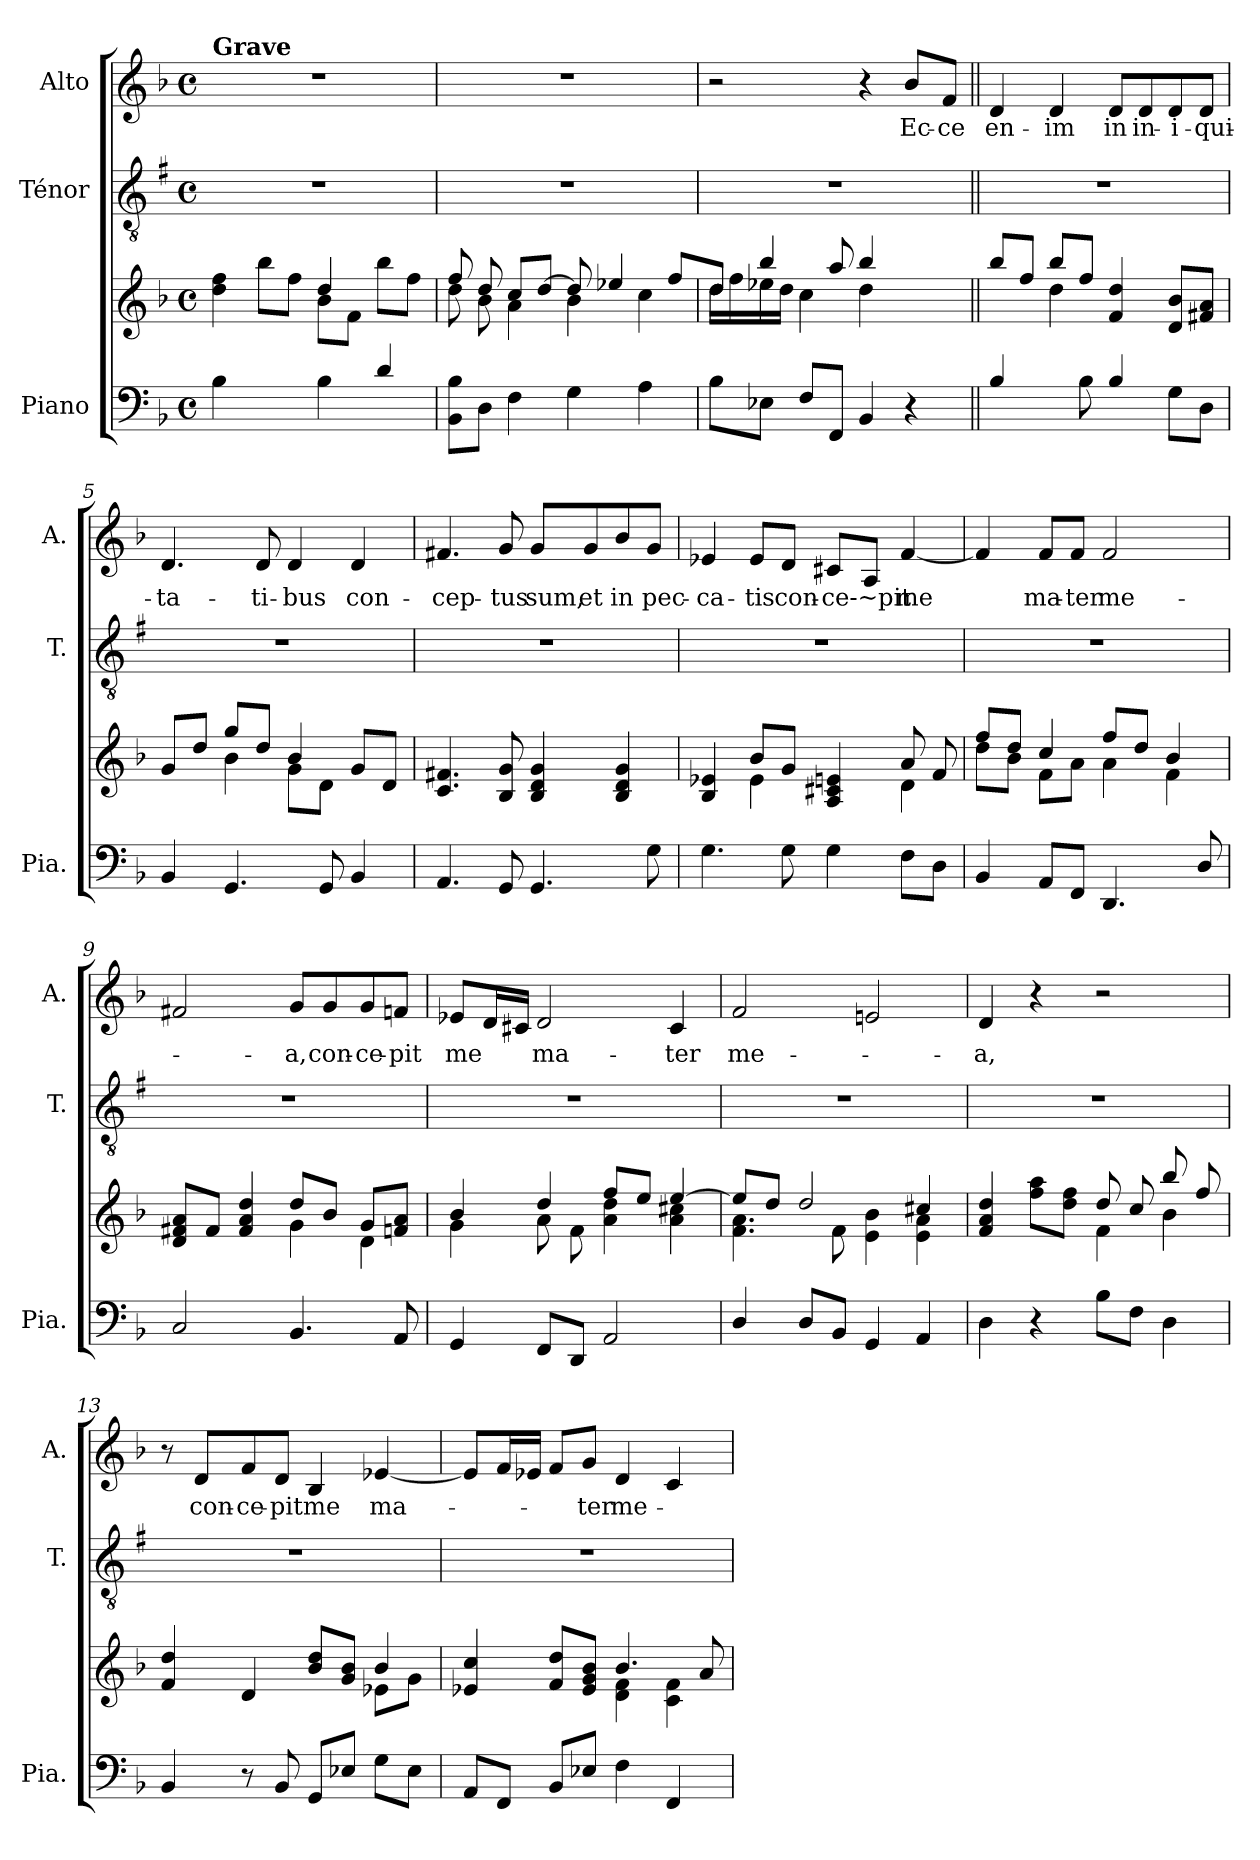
**kern	**kern	**kern	**kern	**text
*part3	*part3	*part2	*part1	*part1
*staff4	*staff3	*staff2	*staff1	*staff1
*I"Piano	*	*I"Ténor	*I"Alto	*
*I'Pia.	*	*I'T.	*I'A.	*
*clefF4	*clefG2	*clefGv2	*clefG2	*
*	*	*ITrd1c2	*	*
*k[b-]	*k[b-]	*k[b-]	*k[b-]	*
*M4/4	*M4/4	*M4/4	*M4/4	*
*met(c)	*met(c)	*met(c)	*met(c)	*
*MM60	*MM60	*MM60	*MM60	*
=1	=1	=1	=1	=1
*	*^	*	*	*
!	!	!	!	!LO:TX:a:B:t=Grave	!
4B-\	4dd\ 4ff\	2ryy	1r	1rdd	.
4ryy	8bb-\L	.	.	.	.
.	8ff\J	.	.	.	.
4B-\	8b-\L	4dd/	.	.	.
.	8f\J	.	.	.	.
4d/	8bb-\L	4ryy	.	.	.
.	8ff\J	.	.	.	.
=2	=2	=2	=2	=2	=2
8BB-\ 8B-\L	8ff/	8dd\	1r	1rdd	.
8D\J	8dd/	8b-\	.	.	.
4F\	8cc/L	4a\	.	.	.
.	[8dd/J	.	.	.	.
4G\	8dd/]	4b-\	.	.	.
.	4ee-X/	.	.	.	.
4A\	.	4cc\	.	.	.
.	8ff/L	.	.	.	.
=3	=3	=3	=3	=3	=3
8B-\L	8dd/J	16dd\LL	1r	2r	.
.	.	16ff\	.	.	.
8E-X\J	4bb-/	16ee-X\	.	.	.
.	.	16dd\JJ	.	.	.
8F/L	.	4cc\	.	.	.
8FF/J	8aa/	.	.	.	.
4BB-/	4bb-/	4dd\	.	4r	.
!	!	!	!	!	!LO:LY:b
4r	4ryy	4ryy	.	8b-/L	Ec-
!	!	!	!	!	!LO:LY:b
.	.	.	.	8f/J	-ce
=4||	=4||	=4||	=4||	=4||	=4||
!	!	!	!	!	!LO:LY:b
4B-/	8bb-/L	4ryy	1r	4d/	en-
.	8ff/J	.	.	.	.
!	!	!	!	!	!LO:LY:b
8ryy	8bb-/L	4dd\	.	4d/	-im
8B-\	8ff/J	.	.	.	.
!	!	!	!	!	!LO:LY:b
4B-/	4f/ 4dd/	2ryy	.	8d/L	in
!	!	!	!	!	!LO:LY:b
.	.	.	.	8d/	in-
!	!	!	!	!	!LO:LY:b
8G\L	8d/ 8b-/L	.	.	8d/	-i-
!	!	!	!	!	!LO:LY:b
8D\J	8f#X/ 8a/J	.	.	8d/J	-qui-
!!LO:LB:g=z
=5	=5	=5	=5	=5	=5
!	!	!	!	!	!LO:LY:b
4BB-/	8g/L	4ryy	1r	4.d/	-ta-
.	8dd/J	.	.	.	.
4.GG/	8gg/L	4b-\	.	.	.
!	!	!	!	!	!LO:LY:b
.	8dd/J	.	.	8d/	-ti-
!	!	!	!	!	!LO:LY:b
.	4b-/	8g\L	.	4d/	-bus
8GG/	.	8d\J	.	.	.
!	!	!	!	!	!LO:LY:b
4BB-/	8g/L	4ryy	.	4d/	con-
.	8d/J	.	.	.	.
*	*v	*v	*	*	*
=6	=6	=6	=6	=6
!	!	!	!	!LO:LY:b
4.AA/	4.c/ 4.f#X/	1r	4.f#X/	-cep-
!	!	!	!	!LO:LY:b
8GG/	8B-/ 8g/	.	8g/	-tus
!	!	!	!	!LO:LY:b
4.GG/	4B-/ 4d/ 4g/	.	8g/L	sum,
!	!	!	!	!LO:LY:b
.	.	.	8g/	et
!	!	!	!	!LO:LY:b
.	4B-/ 4d/ 4g/	.	8b-/	in
!	!	!	!	!LO:LY:b
8G\	.	.	8g/J	pec-
=7	=7	=7	=7	=7
*	*^	*	*	*
!	!	!	!	!	!LO:LY:b
4.G\	4B-/ 4e-X/	4ryy	1r	4e-X/	-ca-
!	!	!	!	!	!LO:LY:b
.	8b-/L	4e-\	.	8e-/L	-tis
!	!	!	!	!	!LO:LY:b
8G\	8g/J	.	.	8d/J	con-
!	!	!	!	!	!LO:LY:b
4G\	4A/ 4c#X/ 4en/	4ryy	.	8c#X/L	-ce-~pit
.	.	.	.	8A/J	.
!	!	!	!	!	!LO:LY:b
8F\L	8a/	4d\	.	[4f/	me
8D\J	8f/	.	.	.	.
=8	=8	=8	=8	=8	=8
4BB-/	8ff/L	8dd\L	1r	4f/]	.
.	8dd/J	8b-\J	.	.	.
!	!	!	!	!	!LO:LY:b
8AA/L	4cc/	8f\L	.	8f/L	ma-
!	!	!	!	!	!LO:LY:b
8FF/J	.	8a\J	.	8f/J	-ter
!	!	!	!	!	!LO:LY:b
4.DD/	8ff/L	4a\	.	2f/	me-
.	8dd/J	.	.	.	.
.	4b-/	4f\	.	.	.
8D/	.	.	.	.	.
!!LO:LB:g=z
=9	=9	=9	=9	=9	=9
2C/	2ryy	8d/ 8f#X/ 8a/L	1r	2f#X/	.
.	.	8f#/J	.	.	.
.	.	4f#/ 4a/ 4dd/	.	.	.
!	!	!	!	!	!LO:LY:b
4.BB-/	8dd/L	4g\	.	8g/L	-a,
!	!	!	!	!	!LO:LY:b
.	8b-/J	.	.	8g/	con-
!	!	!	!	!	!LO:LY:b
.	8g/L	4d\	.	8g/	-ce-
!	!	!	!	!	!LO:LY:b
8AA/	8fn/ 8a/J	.	.	8fn/J	-pit
=10	=10	=10	=10	=10	=10
!	!	!	!	!	!LO:LY:b
4GG/	4b-/	4g\	1r	8e-X/L	me
.	.	.	.	16d/L	.
.	.	.	.	16c#X/JJ	.
!	!	!	!	!	!LO:LY:b
8FF/L	4dd/	8a\	.	2d/	ma-
8DD/J	.	8f\	.	.	.
2AA/	8ff/L	4a\ 4dd\	.	.	.
.	8ee/J	.	.	.	.
!	!	!	!	!	!LO:LY:b
.	[4ee/	4a\ 4cc#X\	.	4c#/	-ter
=11	=11	=11	=11	=11	=11
!	!	!	!	!	!LO:LY:b
4D/	8ee/L]	4.f\ 4.a\	1r	2f/	me-
.	8dd/J	.	.	.	.
8D/L	2dd/	.	.	.	.
8BB-/J	.	8f\	.	.	.
4GG/	.	4e\ 4b-\	.	2en/	.
4AA/	4cc#X/	4e\ 4a\	.	.	.
=12	=12	=12	=12	=12	=12
!	!	!	!	!	!LO:LY:b
4D\	4f/ 4a/ 4dd/	2ryy	1r	4d/	-a,
4r	8ff\ 8aa\L	.	.	4r	.
.	8dd\ 8ff\J	.	.	.	.
8B-\L	8dd/	4f\	.	2r	.
8F\J	8cc/	.	.	.	.
4D\	8bb-/	4b-\	.	.	.
.	8ff/	.	.	.	.
!!LO:PB:g=z
=13	=13	=13	=13	=13	=13
4BB-/	4f/ 4dd/	2.ryy	1r	8r	.
!	!	!	!	!	!LO:LY:b
.	.	.	.	8d/L	con-
!	!	!	!	!	!LO:LY:b
8r	4d/	.	.	8f/	-ce-
!	!	!	!	!	!LO:LY:b
8BB-/	.	.	.	8d/J	-pit
!	!	!	!	!	!LO:LY:b
8GG/L	8b-/ 8dd/L	.	.	4B-/	me
8E-X/J	8g/ 8b-/J	.	.	.	.
!	!	!	!	!	!LO:LY:b
8G\L	4b-/	8e-X\L	.	[4e-X/	ma-
8E-\J	.	8g\J	.	.	.
=14	=14	=14	=14	=14	=14
8AA/L	4e-X/ 4cc/	2ryy	1r	8e-/L]	.
8FF/J	.	.	.	16f/L	.
.	.	.	.	16e-X/JJ	.
8BB-/L	8f/ 8dd/L	.	.	8f/L	.
!	!	!	!	!	!LO:LY:b
8E-X/J	8e-/ 8g/ 8b-/J	.	.	8g/J	-ter
!	!	!	!	!	!LO:LY:b
4F\	4.b-/	4d\ 4f\	.	4d/	me-
4FF/	.	4c\ 4f\	.	4c/	.
.	8a/	.	.	.	.
*	*v	*v	*	*	*
=	=	=	=	=
*-	*-	*-	*-	*-
